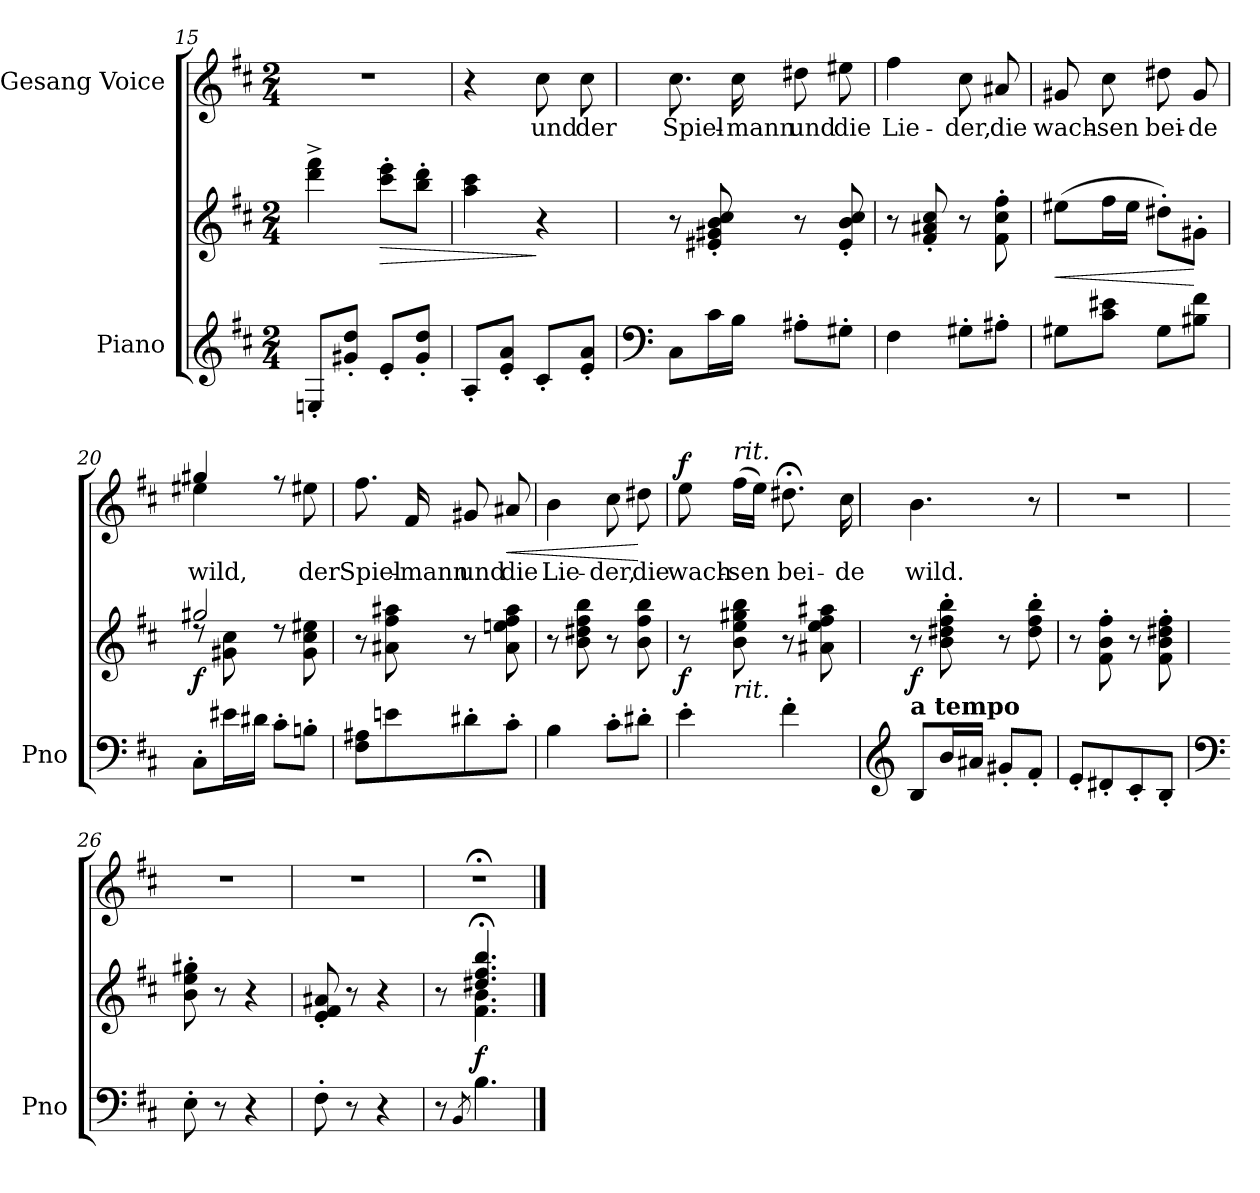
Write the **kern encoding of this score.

**kern	**kern	**dynam	**kern	**text	**dynam
*part2	*part2	*part2	*part1	*part1	*part1
*staff3	*staff2	*staff2/3	*staff1	*staff1	*staff1
*I"Piano	*	*	*I"Gesang Voice	*	*
*I'Pno	*	*	*	*	*
*clefG2	*clefG2	*	*clefG2	*	*
*k[f#c#]	*k[f#c#]	*	*k[f#c#]	*	*
*M2/4	*M2/4	*	*M2/4	*	*
=15	=15	=15	=15	=15	=15
8En'/L	4ddd\^ 4fff#\^	.	2r	.	.
8g#X/' 8dd/'J	.	.	.	.	.
!	!	!LO:HP:b	!	!	!
8e'/L	8ccc#\' 8eee\'L	>	.	.	.
8g#/' 8dd/'J	8bb\' 8ddd\'J	.	.	.	.
!!LO:LB:g=z
=16	=16	=16	=16	=16	=16
8A'/L	4aa\ 4ccc#\	.	4r	.	.
8e/' 8a/'J	.	.	.	.	.
!	!	!	!	!LO:LY:b	!
8c#'/L	4r	]	8cc#\	und	.
!	!	!	!	!LO:LY:b	!
8e/' 8a/'J	.	.	8cc#\	der	.
=17	=17	=17	=17	=17	=17
*clefF4	*	*	*	*	*
!	!	!	!	!LO:LY:b	!
8C#\L	8r	.	8.cc#\	Spiel-	.
16c#\L	8e#X/' 8g#X/' 8b/' 8cc#/'	.	.	.	.
!	!	!	!	!LO:LY:b	!
16B\JJ	.	.	16cc#\	-mann	.
!	!	!	!	!LO:LY:b	!
8A#X'\L	8r	.	8dd#X\	und	.
!	!	!	!	!LO:LY:b	!
8G#X'\J	8e#/' 8b/' 8cc#/'	.	8ee#X\	die	.
=18	=18	=18	=18	=18	=18
!	!	!	!	!LO:LY:b	!
4F#\	8r	.	4ff#\	Lie-	.
.	8f#/' 8a#X/' 8cc#/'	.	.	.	.
!	!	!	!	!LO:LY:b	!
8G#X'\L	8r	.	8cc#\	-der,	.
!	!	!	!	!LO:LY:b	!
8A#X'\J	8f#\' 8cc#\' 8ff#\'	.	8a#X/	die	.
=19	=19	=19	=19	=19	=19
!	!	!LO:HP:b	!	!LO:LY:b	!
8G#X\L	(>8ee#X\L	<	8g#X/	wach-	.
!	!	!	!	!LO:LY:b	!
8c#\ 8e#X\J	16ff#\L	.	8cc#\	-sen	.
.	16ee#\JJ	.	.	.	.
!	!	!	!	!LO:LY:b	!
8G#\L	8dd#X'\L)	.	8dd#X\	bei-	.
!	!	!	!	!LO:LY:b	!
8B#X\ 8f#\J	8g#X'\J	[	8g#/	-de	.
!!LO:LB:g=z
=20	=20	=20	=20	=20	=20
*	*^	*	*^	*	*
!	!	!	!LO:DY:b	!	!	!LO:LY:b	!
8C#'\L	2gg#X/	8rdd	f	4gg#X/	4ee#X\	wild,	.
16e#X\L	.	8g#X\ 8cc#\	.	.	.	.	.
16d#X\JJ	.	.	.	.	.	.	.
8c#'\L	.	8rdd	.	4ryy	8rff	.	.
!	!	!	!	!	!	!LO:LY:b	!
8Bn'\J	.	8g#\ 8cc#\ 8ee#X\	.	.	8ee#X\	der	.
=21	=21	=21	=21	=21	=21	=21	=21
!	!	!	!	!	!	!LO:LY:b	!
*	*v	*v	*	*	*	*	*
*	*	*	*v	*v	*	*
8F#\ 8A#X\L	8r	.	8.ff#\	Spiel-	.
8en\	8a#X\ 8ff#\ 8aa#X\	.	.	.	.
!	!	!	!	!LO:LY:b	!
.	.	.	16f#/	-mann	.
!	!	!	!	!LO:LY:b	!
8d#X'\	8r	.	8g#X/	und	.
!	!	!	!	!LO:LY:b	!LO:HP:b
8c#'\J	8a#\ 8een\ 8ff#\ 8aa#\	.	8a#X/	die	<
=22	=22	=22	=22	=22	=22
!	!	!	!	!LO:LY:b	!
4B\	8r	.	4b\	Lie-	.
.	8b\ 8dd#X\ 8ff#\ 8bb\	.	.	.	.
!	!	!	!	!LO:LY:b	!
8c#'\L	8r	.	8cc#\	-der,	.
!	!	!	!	!LO:LY:b	!
8d#X'\J	8b\ 8ff#\ 8bb\	.	8dd#X\	die	[
=23	=23	=23	=23	=23	=23
!	!	!LO:DY:b	!	!LO:LY:b	!LO:DY:a
4e'\	8r	f	8ee\	wach-	f
*	*	*	*MM120	*	*
!	!	!	!LO:TX:a:i:t=rit.	!	!
!	!LO:TX:b:i:t=rit.	!	!	!	!
!	!	!	!	!LO:LY:b	!
.	8b\ 8ee\ 8gg#X\ 8bb\	.	(>16ff#\LL	-sen	.
.	.	.	16ee\JJ)	.	.
!	!	!	!	!LO:LY:b	!
4f#'\	8r	.	8.dd#X;<\	bei-	.
.	8a#X\ 8ee\ 8ff#\ 8aa#X\	.	.	.	.
!	!	!	!	!LO:LY:b	!
.	.	.	16cc#\	-de	.
!!LO:LB:g=z
=24	=24	=24	=24	=24	=24
*clefG2	*	*	*	*	*
*	*	*	*MM140	*	*
!	!LO:TX:b:B:t=a tempo	!	!	!	!
!	!	!LO:DY:b	!	!LO:LY:b	!
8B/L	8r	f	4.b\	wild.	.
16b/L	8b\' 8dd#X\' 8ff#\' 8bb\'	.	.	.	.
16a#X/JJ	.	.	.	.	.
8g#X'/L	8r	.	.	.	.
8f#'/J	8dd#\' 8ff#\' 8bb\'	.	8r	.	.
=25	=25	=25	=25	=25	=25
8e'/L	8r	.	2r	.	.
8d#X'/	8f#\' 8b\' 8ff#\'	.	.	.	.
8c#'/	8r	.	.	.	.
8B'/J	8f#\' 8b\' 8dd#X\' 8ff#\'	.	.	.	.
=26	=26	=26	=26	=26	=26
*clefF4	*	*	*	*	*
8E'\	8b\' 8ee\' 8gg#X\'	.	2r	.	.
8r	8r	.	.	.	.
4r	4r	.	.	.	.
=27	=27	=27	=27	=27	=27
8F#'\	8e/' 8f#/' 8a#X/'	.	2r	.	.
8r	8r	.	.	.	.
4r	4r	.	.	.	.
=28	=28	=28	=28	=28	=28
*	*^	*	*	*	*
8r	8r	8ryy	.	2r;<	.	.
8qBB/	.	.	.	.	.	.
!	!	!	!LO:DY:b	!	!	!
4.B\	4.dd#X/;< 4.ff#/;< 4.bb/;<	4.f#\ 4.b\	f	.	.	.
*	*v	*v	*	*	*	*
==	==	==	==	==	==
*-	*-	*-	*-	*-	*-
